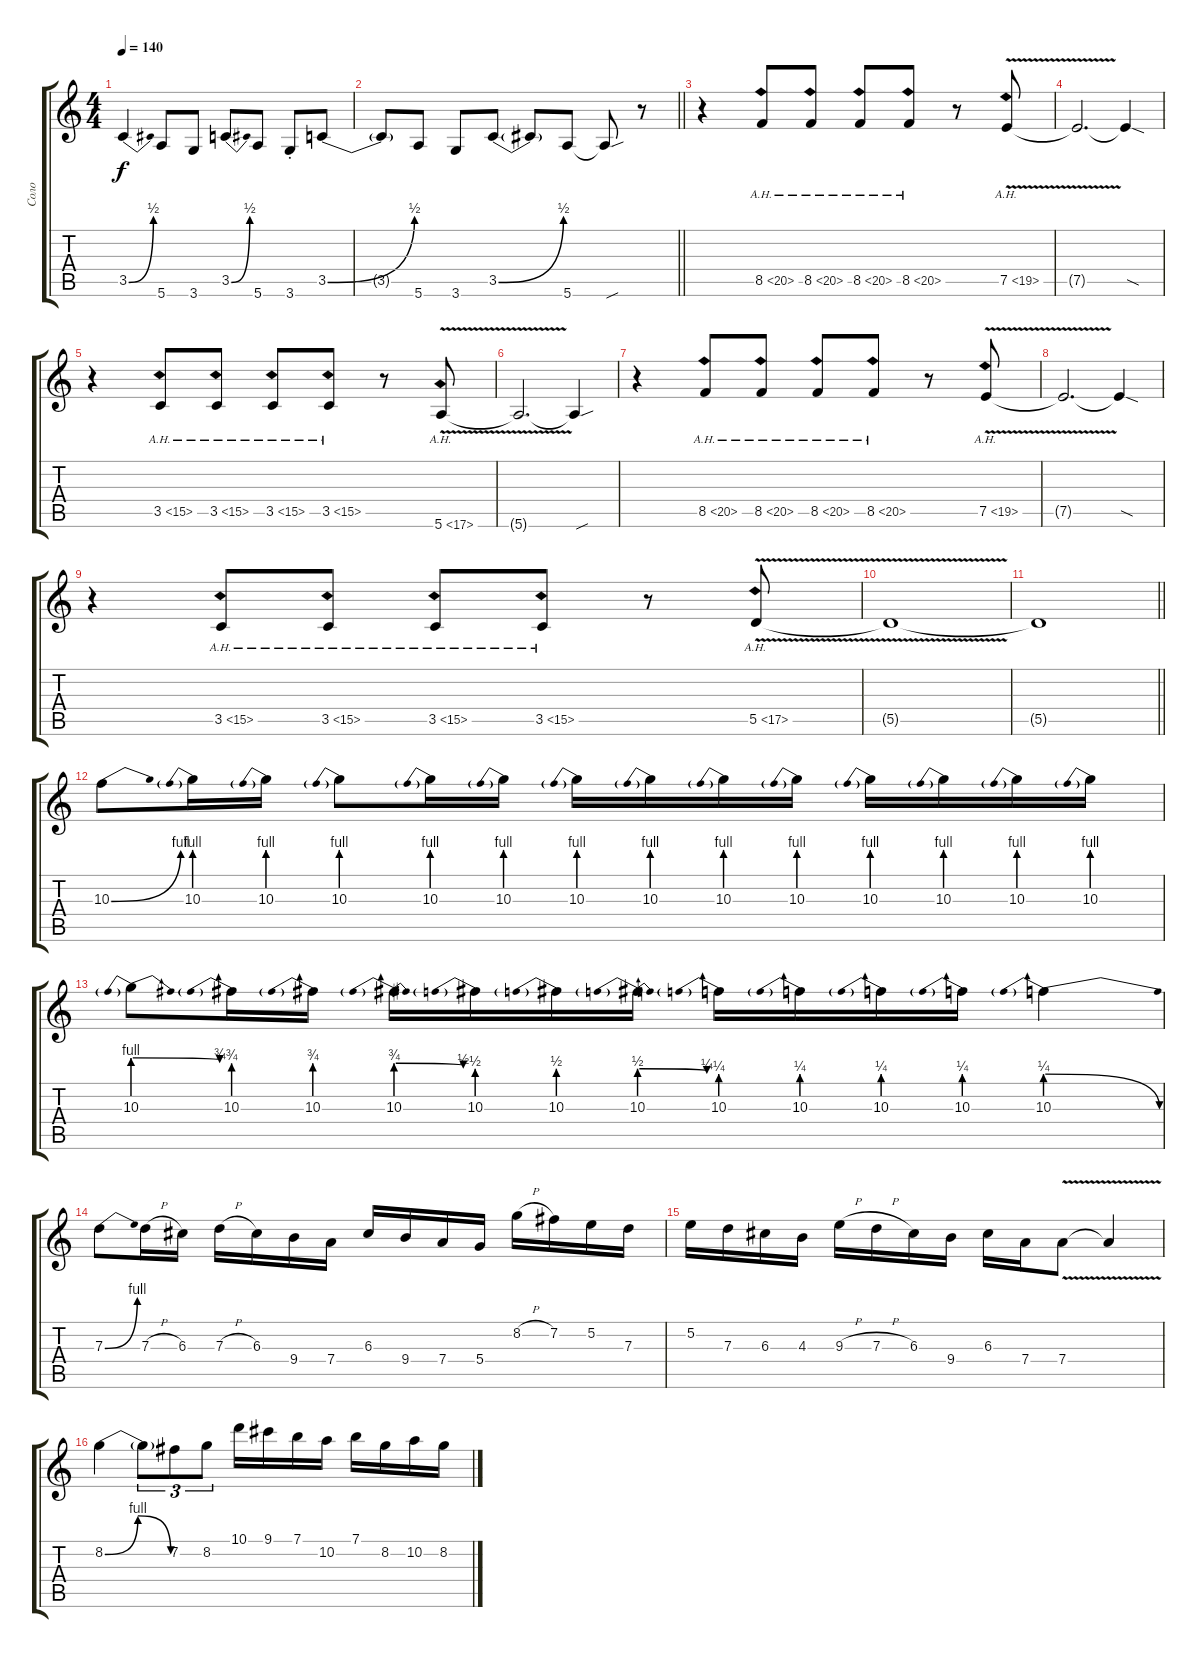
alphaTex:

\track ("Соло" "Соло") {instrument distortionguitar}
\staff {score tabs}
\tuning (E4 B3 G3 D3 A2 E2) {hide}
\ts (4 4)
\tempo 140
\clef g2
\ks c
3.5{be (bend 0 0 60 2)}.4{dy f volume 12 instrument distortionguitar} 5.6.8 3.6.8 3.5{be (bend 0 0 60 2)}.8 5.6.8 3.6{st}.8 3.5{be (bend 0 0 60 2)}.8 |
\barLineRight lightlight
3.5{t}.8 5.6.8 3.6.8 3.5{be (bend 0 0 60 2)}.8 3.5{t}.8 5.6.8 5.6{sou t}.8 r.8 |
r.4 8.5{ah 12}.8 8.5{ah 12}.8 8.5{ah 12}.8 8.5{ah 12}.8 r.8 7.5{ah 12 v}.8 |
7.5{t}.2{d} 7.5{sod t}.4 |
r.4 3.5{ah 12}.8 3.5{ah 12}.8 3.5{ah 12}.8 3.5{ah 12}.8 r.8 5.6{ah 12 v}.8 |
5.6{t}.2{d} 5.6{sou t}.4 |
r.4 8.5{ah 12}.8 8.5{ah 12}.8 8.5{ah 12}.8 8.5{ah 12}.8 r.8 7.5{ah 12 v}.8 |
7.5{t}.2{d} 7.5{sod t}.4 |
r.4 3.5{ah 12}.8 3.5{ah 12}.8 3.5{ah 12}.8 3.5{ah 12}.8 r.8 5.5{ah 12 v}.8 |
5.5{t}.1 |
\barLineRight lightlight
5.5{t}.1 |
10.3{be (bend 0 0 60 4)}.8 10.3{be (prebend 0 4 60 4)}.16 10.3{be (prebend 0 4 60 4)}.16 10.3{be (prebend 0 4 60 4)}.8 10.3{be (prebend 0 4 60 4)}.16 10.3{be (prebend 0 4 60 4)}.16 10.3{be (prebend 0 4 60 4)}.16 10.3{be (prebend 0 4 60 4)}.16 10.3{be (prebend 0 4 60 4)}.16 10.3{be (prebend 0 4 60 4)}.16 10.3{be (prebend 0 4 60 4)}.16 10.3{be (prebend 0 4 60 4)}.16 10.3{be (prebend 0 4 60 4)}.16 10.3{be (prebend 0 4 60 4)}.16 |
10.3{be (prebendrelease 0 4 60 3)}.8 10.3{be (prebend 0 3 60 3)}.16 10.3{be (prebend 0 3 60 3)}.16 10.3{be (prebendrelease 0 3 60 2)}.16 10.3{be (prebend 0 2 60 2)}.16 10.3{be (prebend 0 2 60 2)}.16 10.3{be (prebendrelease 0 2 60 1)}.16 10.3{be (prebend 0 1 60 1)}.16 10.3{be (prebend 0 1 60 1)}.16 10.3{be (prebend 0 1 60 1)}.16 10.3{be (prebend 0 1 60 1)}.16 10.3{be (prebendrelease 0 1 60 0)}.4 |
7.3{be (bend 0 0 60 4)}.8 7.3{h}.16 6.3.16 7.3{h}.16 6.3.16 9.4.16 7.4.16 6.3.16 9.4.16 7.4.16 5.4.16 8.2{h}.16 7.2.16 5.2.16 7.3.16 |
5.2.16 7.3.16 6.3.16 4.3.16 9.3{h}.16 7.3{h}.16 6.3.16 9.4.16 6.3.16 7.4.16 7.4{v}.8 7.4{t}.4 |
8.2{be (bendrelease 0 0 15 4 45 4 60 0)}.4 8.2{t}.8{tu (3 2)} 7.2.8{tu (3 2)} 8.2.8{tu (3 2)} 10.1.16 9.1.16 7.1.16 10.2.16 7.1.16 8.2.16 10.2.16 8.2.16
